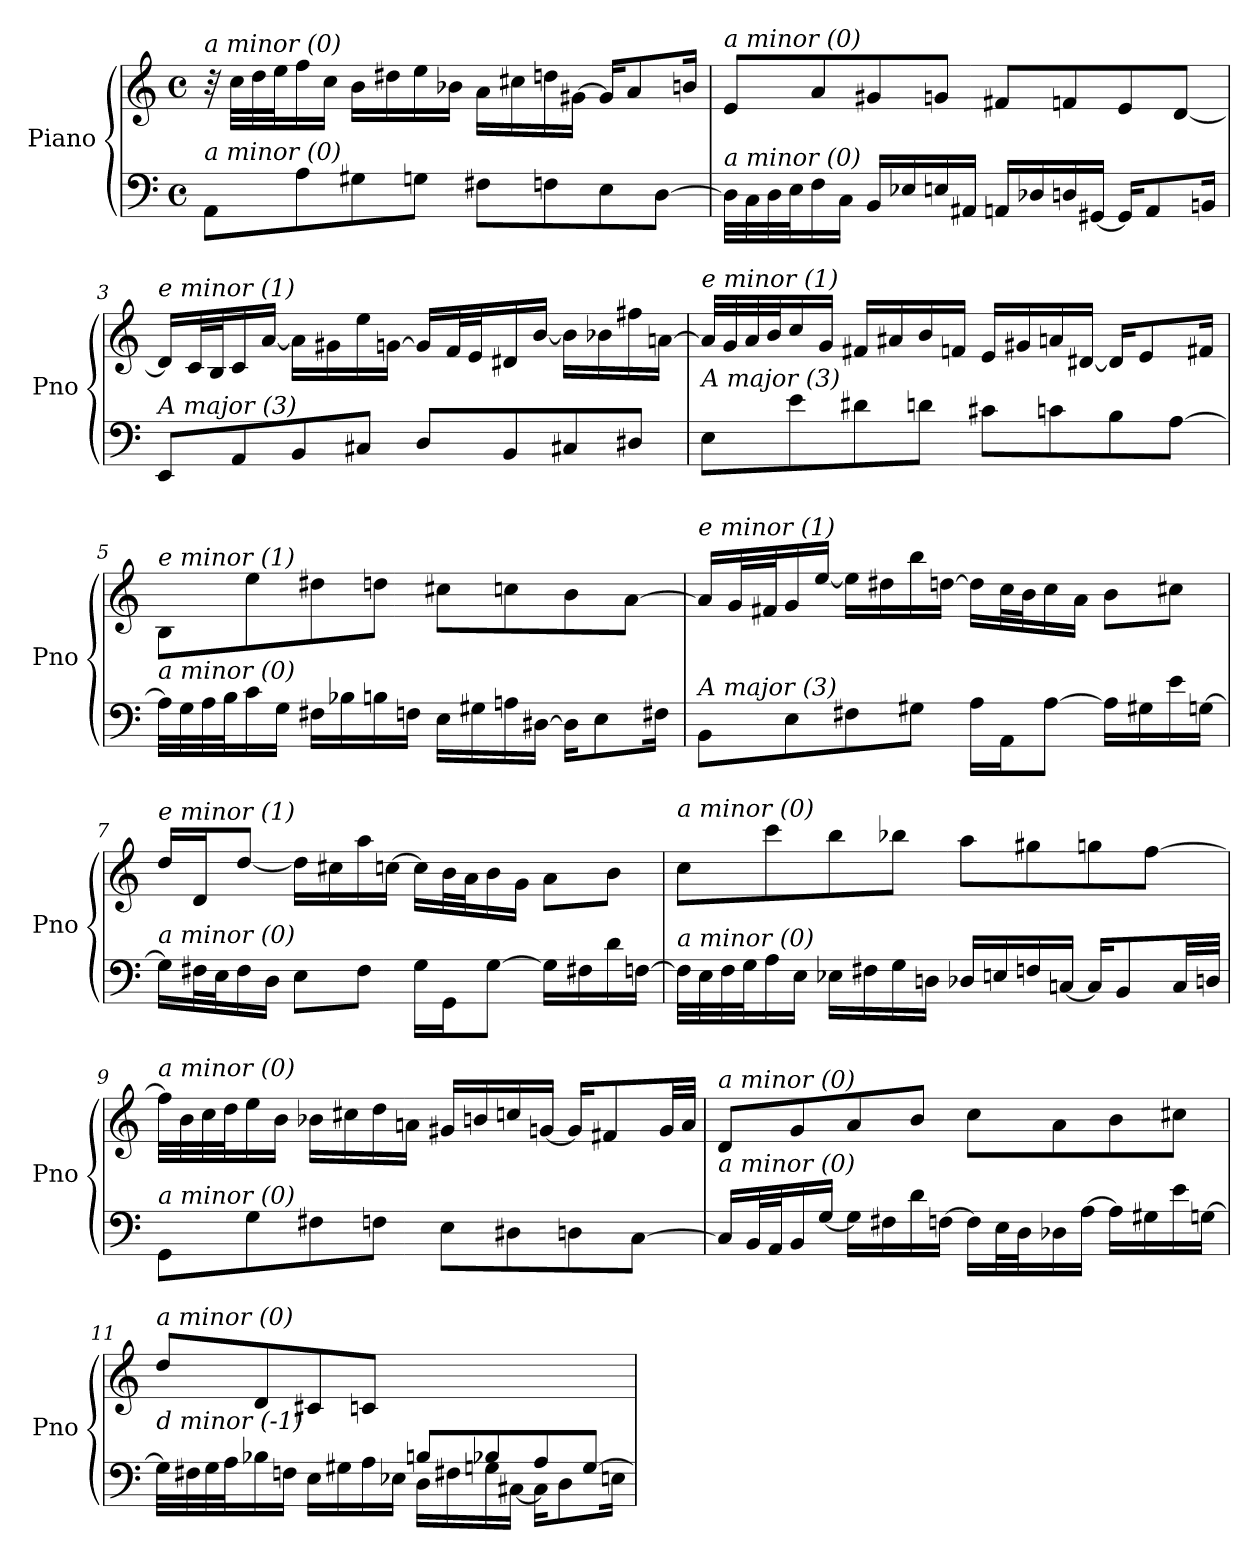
**kern	**kern
*part1	*part1
*staff2	*staff1
*I"Piano	*
*I'Pno	*
*clefF4	*clefG2
*k[]	*k[]
*M4/4	*M4/4
*met(c)	*met(c)
=1	=1
!	!LO:TX:i:t=a minor (0)
!LO:TX:i:t=a minor (0)	!
8AA/L	32r
.	32cc\LLL
.	32dd\
.	32ee\J
8A\	16ff\
.	16cc\JJ
8G#X\	16b\LL
.	16dd#X\
8Gn\J	16ee\
.	16b-X\JJ
8F#X\L	16a\LL
.	16cc#X\
8Fn\	16ddn\
.	[16g#X\JJ
8E\	16g#/KL]
.	8a/
[8D\J	.
.	16bn/Jk
=2	=2
!	!LO:TX:i:t=a minor (0)
!LO:TX:i:t=a minor (0)	!
32D\LLL]	8e/L
32C\	.
32D\	.
32E\J	.
16F\	8a/
16C\JJ	.
16BB/LL	8g#X/
16E-Xi/	.
16E/	8gn/J
16AA#Xi/JJ	.
16AA/LL	8f#X/L
16D-Xi/	.
16Dn/	8fn/
[16GG#X/JJ	.
16GG#/KL]	8e/
8AA/	.
.	[8d/J
16BBn/Jk	.
!!LO:LB:g=z
=3	=3
!	!LO:TX:i:t=e minor (1)
!LO:TX:i:t=A major (3)	!
8EE/L	16d/LL]
.	32c/L
.	32B/J
8AA/	16c/
.	[16a/JJ
8BB/	16a\LL]
.	16g#X\
8C#X/J	16ee\
.	[16gn\JJ
8D/L	16g/LL]
.	32f/L
.	32e/J
8BB/	16d#X/
.	[16b/JJ
8C#X/	16b\LL]
.	16b-Xi\
8D#Xj/J	16ff#X\
.	[16an\JJ
=4	=4
!	!LO:TX:i:t=e minor (1)
!LO:TX:i:t=A major (3)	!
8E\L	32a/LLL]
.	32g/
.	32a/
.	32b/J
8e\	16cc/
.	16g/JJ
8d#X\	16f#X/LL
.	16a#X/
8dn\J	16b/
.	16fn/JJ
8c#X\L	16e/LL
.	16g#X/
8cn\	16an/
.	[16d#X/JJ
8B\	16d#/KL]
.	8e/
[8A\J	.
.	16f#X/Jk
!!LO:LB:g=z
=5	=5
!	!LO:TX:i:t=e minor (1)
!LO:TX:i:t=a minor (0)	!
32A\LLL]	8B/L
32G\	.
32A\	.
32B\J	.
16c\	8ee\
16G\JJ	.
16F#X\LL	8dd#X\
16B-Xi\	.
16B\	8ddn\J
16Fn\JJ	.
16E\LL	8cc#X\L
16G#X\	.
16An\	8ccn\
[16D#X\JJ	.
16D#\KL]	8b\
8E\	.
.	[8a\J
16F#X\Jk	.
=6	=6
!	!LO:TX:i:t=e minor (1)
!LO:TX:i:t=A major (3)	!
8BB\L	16a/LL]
.	32g/L
.	32f#X/J
8E\	16g/
.	[16ee/JJ
8F#X\	16ee\LL]
.	16dd#X\
8G#X\J	16bb\
.	[16ddn\JJ
16A\LL	16dd\LL]
16AA\J	32cc\L
.	32b\J
[8A\J	16cc\
.	16a\JJ
16A\LL]	8b\L
16G#X\	.
16e\	8cc#X\J
[16Gn\JJ	.
!!LO:LB:g=z
=7	=7
!	!LO:TX:i:t=e minor (1)
!LO:TX:i:t=a minor (0)	!
16G\LL]	16dd/LL
32F#X\L	16d/J
32E\J	.
16F#\	[8dd/J
16D\JJ	.
8E\L	16dd\LL]
.	16cc#X\
8F#\J	16aa\
.	[16ccn\JJ
16G\LL	16cc\LL]
16GG\J	32b\L
.	32a\J
[8G\J	16b\
.	16g\JJ
16G\LL]	8a\L
16F#X\	.
16d\	8b\J
[16Fn\JJ	.
=8	=8
!	!LO:TX:i:t=a minor (0)
!LO:TX:i:t=a minor (0)	!
32F\LLL]	8cc\L
32E\	.
32F\	.
32G\J	.
16A\	8ccc\
16E\JJ	.
16E-Xi\LL	8bb\
16F#X\	.
16G\	8bb-X\J
16Dn\JJ	.
16D-Xi/LL	8aa\L
16E/	.
16Fn/	8gg#Xi\
[16Cn/JJ	.
16C/KL]	8gg\
8BB/	.
.	[8ff\J
32C/LL	.
32D/JJJ	.
!!LO:LB:g=z
=9	=9
!	!LO:TX:i:t=a minor (0)
!LO:TX:i:t=a minor (0)	!
8GG\L	32ff\LLL]
.	32b\
.	32cc\
.	32dd\J
8G\	16ee\
.	16b\JJ
8F#X\	16b-Xi\LL
.	16cc#X\
8Fn\J	16dd\
.	16an\JJ
8E\L	16g#X/LL
.	16b/
8D#Xi\	16ccn/
.	[16gn/JJ
8D\	16g/KL]
.	8f#X/
[8C\J	.
.	32g/LL
.	32a/JJJ
=10	=10
!	!LO:TX:i:t=a minor (0)
!LO:TX:i:t=a minor (0)	!
16C/LL]	8d/L
32BB/L	.
32AA/J	.
16BB/	8g/
[16G/JJ	.
16G\LL]	8a/
16F#X\	.
16d\	8b/J
[16Fn\JJ	.
16F\LL]	8cc\L
32E\L	.
32D\J	.
16D-Xi\	8a\
[16A\JJ	.
16A\LL]	8b\
16G#X\	.
16e\	8cc#X\J
[16Gn\JJ	.
!!LO:PB:g=z
=11	=11
*^	*
!	!	!LO:TX:i:t=a minor (0)
!LO:TX:i:t=d minor (-1)	!	!
2ryy	32G\LLL]	8dd/L
.	32F#X\	.
.	32G\	.
.	32A\J	.
.	16B-X\	8d/
.	16Fn\JJ	.
.	16E\LL	8c#X/
.	16G#X\	.
.	16A\	8cn/J
.	16E-X\JJ	.
8Bn/L	16D\LL	2ryy
.	16F#X\	.
8B-X/	16Gn\	.
.	[16C#X\JJ	.
8A/	16C#\KL]	.
.	8D\	.
[8G/J	.	.
.	16En\Jk	.
*v	*v	*
=	=
*-	*-
